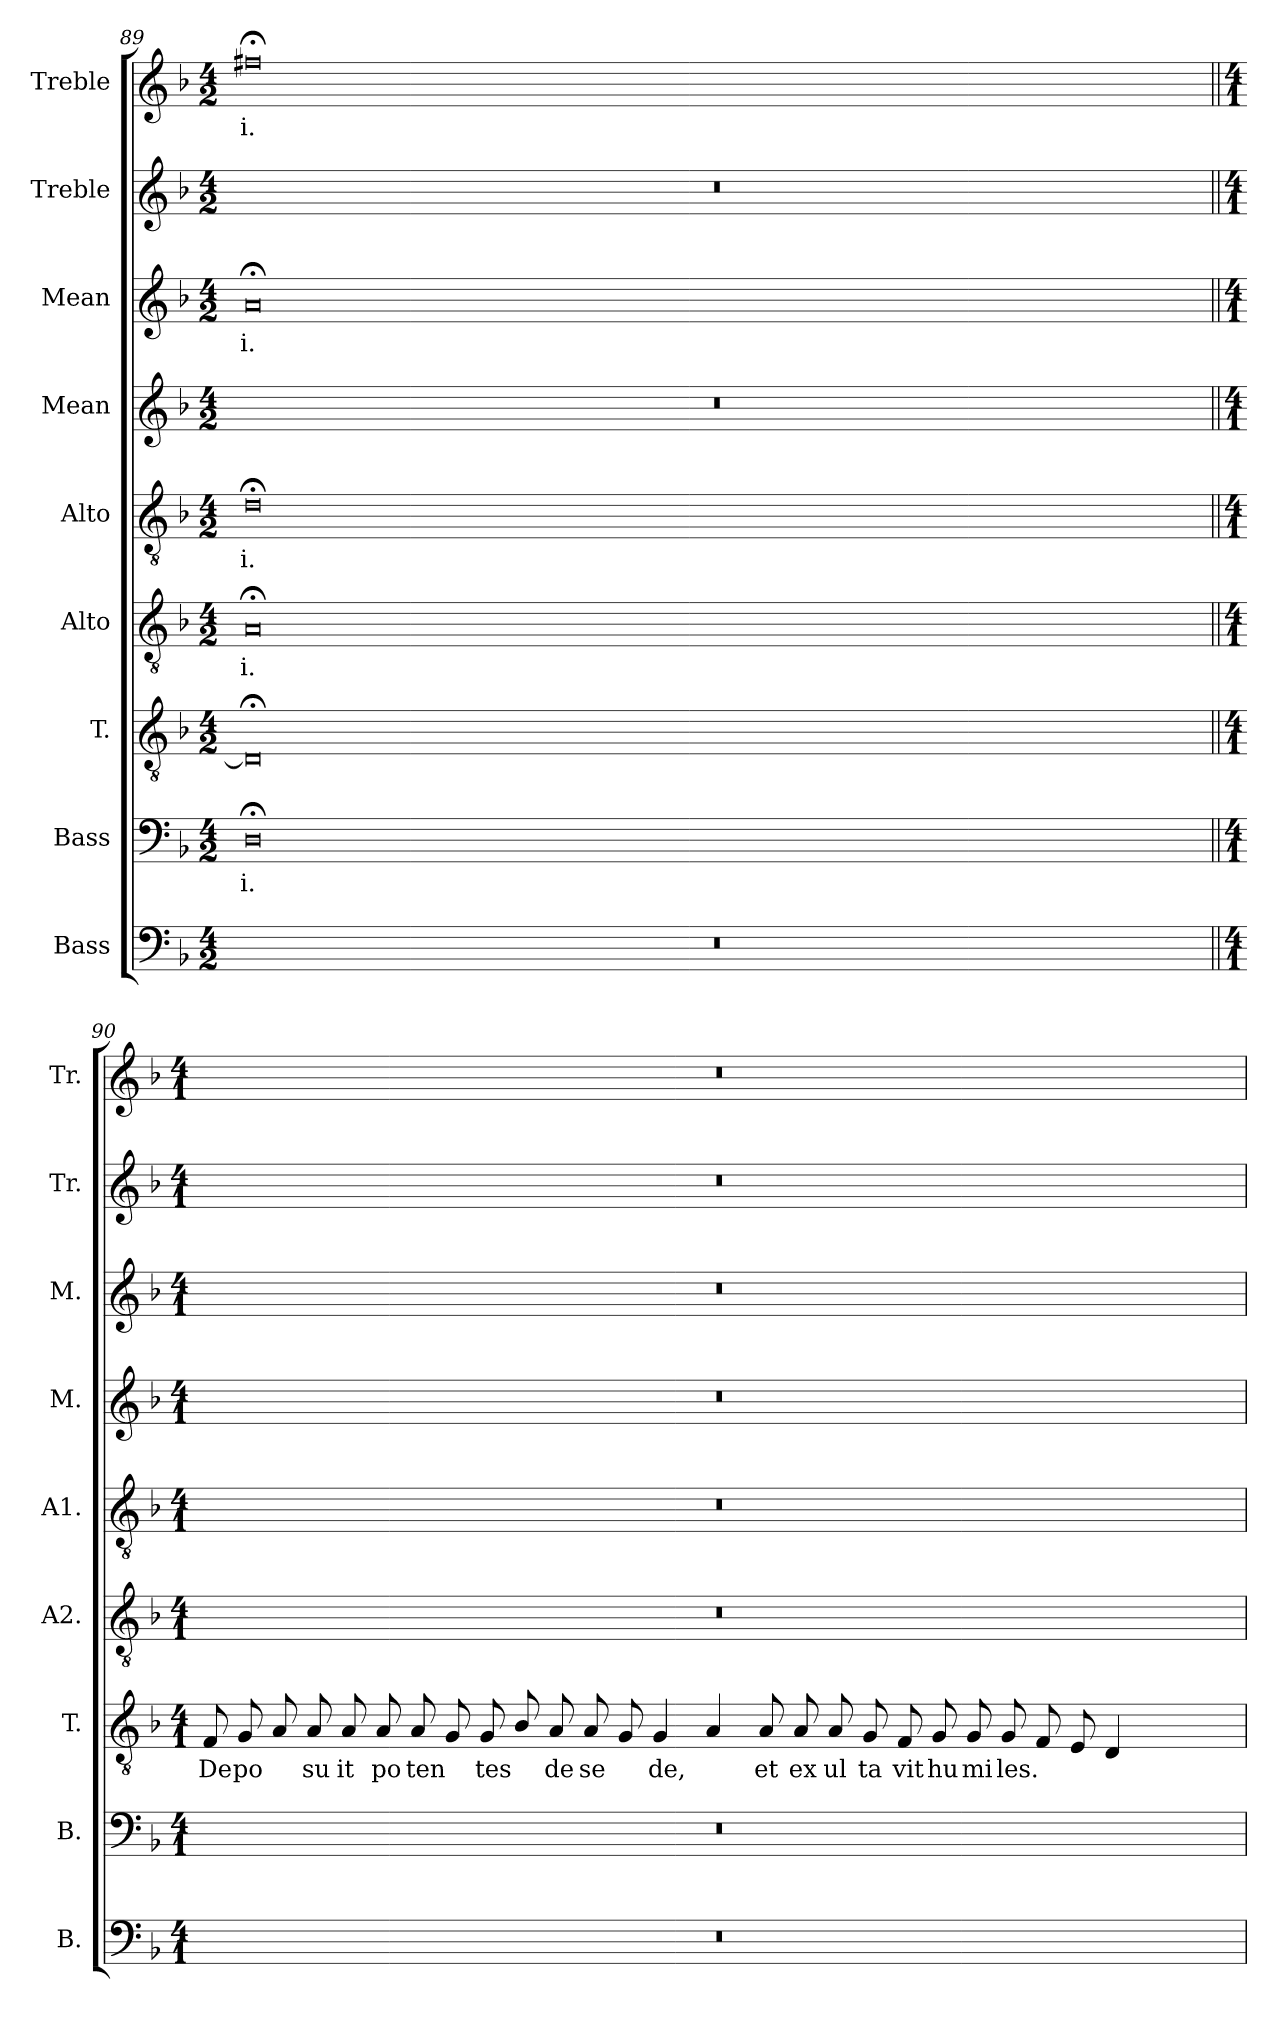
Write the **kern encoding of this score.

**kern	**kern	**text	**kern	**text	**kern	**text	**kern	**text	**kern	**kern	**text	**kern	**kern	**text
*part9	*part8	*part8	*part7	*part7	*part6	*part6	*part5	*part5	*part4	*part3	*part3	*part2	*part1	*part1
*staff9	*staff8	*staff8	*staff7	*staff7	*staff6	*staff6	*staff5	*staff5	*staff4	*staff3	*staff3	*staff2	*staff1	*staff1
*I"Bass	*I"Bass	*	*I"T.	*	*I"Alto	*	*I"Alto	*	*I"Mean	*I"Mean	*	*I"Treble	*I"Treble	*
*I'B.	*I'B.	*	*I'T.	*	*I'A2.	*	*I'A1.	*	*I'M.	*I'M.	*	*I'Tr.	*I'Tr.	*
*clefF4	*clefF4	*	*clefGv2	*	*clefGv2	*	*clefGv2	*	*clefG2	*clefG2	*	*clefG2	*clefG2	*
*	*	*	*ITrd7c12	*	*ITrd7c12	*	*ITrd7c12	*	*	*	*	*	*	*
*k[b-]	*k[b-]	*	*k[b-]	*	*k[b-]	*	*k[b-]	*	*k[b-]	*k[b-]	*	*k[b-]	*k[b-]	*
*F:	*F:	*	*F:	*	*F:	*	*F:	*	*F:	*F:	*	*F:	*F:	*
*M4/2	*M4/2	*	*M4/2	*	*M4/2	*	*M4/2	*	*M4/2	*M4/2	*	*M4/2	*M4/2	*
=89	=89	=89	=89	=89	=89	=89	=89	=89	=89	=89	=89	=89	=89	=89
!	!	!LO:LY:b:color=#000000	!	!	!	!	!	!	!	!	!	!	!	!
!	!	!	!	!	!	!LO:LY:b:color=#000000	!	!	!	!	!	!	!	!
!	!	!	!	!	!	!	!	!LO:LY:b:color=#000000	!	!	!	!	!	!
!	!	!	!	!	!	!	!	!	!	!	!LO:LY:b:color=#000000	!	!	!
!	!	!	!	!	!	!	!	!	!	!	!	!	!	!LO:LY:b:color=#000000
0r	0D;i	i.	0DD;i]	.	0AA;i	i.	0D;i	i.	0r	0a;i	i.	0r	0ff#X;i	i.
!!LO:LB:g=z
=90||	=90||	=90||	=90||	=90||	=90||	=90||	=90||	=90||	=90||	=90||	=90||	=90||	=90||	=90||
*M4/1	*M4/1	*	*M4/1	*	*M4/1	*	*M4/1	*	*M4/1	*M4/1	*	*M4/1	*M4/1	*
!LO:N:vis=1	!LO:N:vis=1	!	!	!	!	!	!	!	!	!	!	!	!	!
!	!	!	!	!LO:LY:b:color=#000000	!LO:N:vis=1	!	!LO:N:vis=1	!	!LO:N:vis=1	!LO:N:vis=1	!	!LO:N:vis=1	!LO:N:vis=1	!
00r	00r	.	8FFi/	De	00r	.	00r	.	00r	00r	.	00r	00r	.
!	!	!	!	!LO:LY:b:color=#000000	!	!	!	!	!	!	!	!	!	!
.	.	.	8GGi/	po	.	.	.	.	.	.	.	.	.	.
.	.	.	8AAi/	.	.	.	.	.	.	.	.	.	.	.
!	!	!	!	!LO:LY:b:color=#000000	!	!	!	!	!	!	!	!	!	!
.	.	.	8AAi/	su	.	.	.	.	.	.	.	.	.	.
!	!	!	!	!LO:LY:b:color=#000000	!	!	!	!	!	!	!	!	!	!
.	.	.	8AAi/	it	.	.	.	.	.	.	.	.	.	.
!	!	!	!	!LO:LY:b:color=#000000	!	!	!	!	!	!	!	!	!	!
.	.	.	8AAi/	po	.	.	.	.	.	.	.	.	.	.
!	!	!	!	!LO:LY:b:color=#000000	!	!	!	!	!	!	!	!	!	!
.	.	.	8AAi/	ten	.	.	.	.	.	.	.	.	.	.
.	.	.	8GGi/	.	.	.	.	.	.	.	.	.	.	.
!	!	!	!	!LO:LY:b:color=#000000	!	!	!	!	!	!	!	!	!	!
.	.	.	8GGi/	tes	.	.	.	.	.	.	.	.	.	.
.	.	.	8BB-i/	.	.	.	.	.	.	.	.	.	.	.
!	!	!	!	!LO:LY:b:color=#000000	!	!	!	!	!	!	!	!	!	!
.	.	.	8AAi/	de	.	.	.	.	.	.	.	.	.	.
!	!	!	!	!LO:LY:b:color=#000000	!	!	!	!	!	!	!	!	!	!
.	.	.	8AAi/	se	.	.	.	.	.	.	.	.	.	.
.	.	.	8GGi/	.	.	.	.	.	.	.	.	.	.	.
!	!	!	!	!LO:LY:b:color=#000000	!	!	!	!	!	!	!	!	!	!
.	.	.	4GGi/	de,	.	.	.	.	.	.	.	.	.	.
.	.	.	4AAi/	.	.	.	.	.	.	.	.	.	.	.
!	!	!	!	!LO:LY:b:color=#000000	!	!	!	!	!	!	!	!	!	!
.	.	.	8AAi/	et	.	.	.	.	.	.	.	.	.	.
!	!	!	!	!LO:LY:b:color=#000000	!	!	!	!	!	!	!	!	!	!
.	.	.	8AAi/	ex	.	.	.	.	.	.	.	.	.	.
!	!	!	!	!LO:LY:b:color=#000000	!	!	!	!	!	!	!	!	!	!
.	.	.	8AAi/	ul	.	.	.	.	.	.	.	.	.	.
!	!	!	!	!LO:LY:b:color=#000000	!	!	!	!	!	!	!	!	!	!
.	.	.	8GGi/	ta	.	.	.	.	.	.	.	.	.	.
!	!	!	!	!LO:LY:b:color=#000000	!	!	!	!	!	!	!	!	!	!
.	.	.	8FFi/	vit	.	.	.	.	.	.	.	.	.	.
!	!	!	!	!LO:LY:b:color=#000000	!	!	!	!	!	!	!	!	!	!
.	.	.	8GGi/	hu	.	.	.	.	.	.	.	.	.	.
!	!	!	!	!LO:LY:b:color=#000000	!	!	!	!	!	!	!	!	!	!
.	.	.	8GGi/	mi	.	.	.	.	.	.	.	.	.	.
!	!	!	!	!LO:LY:b:color=#000000	!	!	!	!	!	!	!	!	!	!
.	.	.	8GGi/	les.	.	.	.	.	.	.	.	.	.	.
.	.	.	8FFi/	.	.	.	.	.	.	.	.	.	.	.
.	.	.	8EEi/	.	.	.	.	.	.	.	.	.	.	.
.	.	.	4DDi/	.	.	.	.	.	.	.	.	.	.	.
.	.	.	8ryy	.	.	.	.	.	.	.	.	.	.	.
.	.	.	4ryy	.	.	.	.	.	.	.	.	.	.	.
=	=	=	=	=	=	=	=	=	=	=	=	=	=	=
*-	*-	*-	*-	*-	*-	*-	*-	*-	*-	*-	*-	*-	*-	*-
